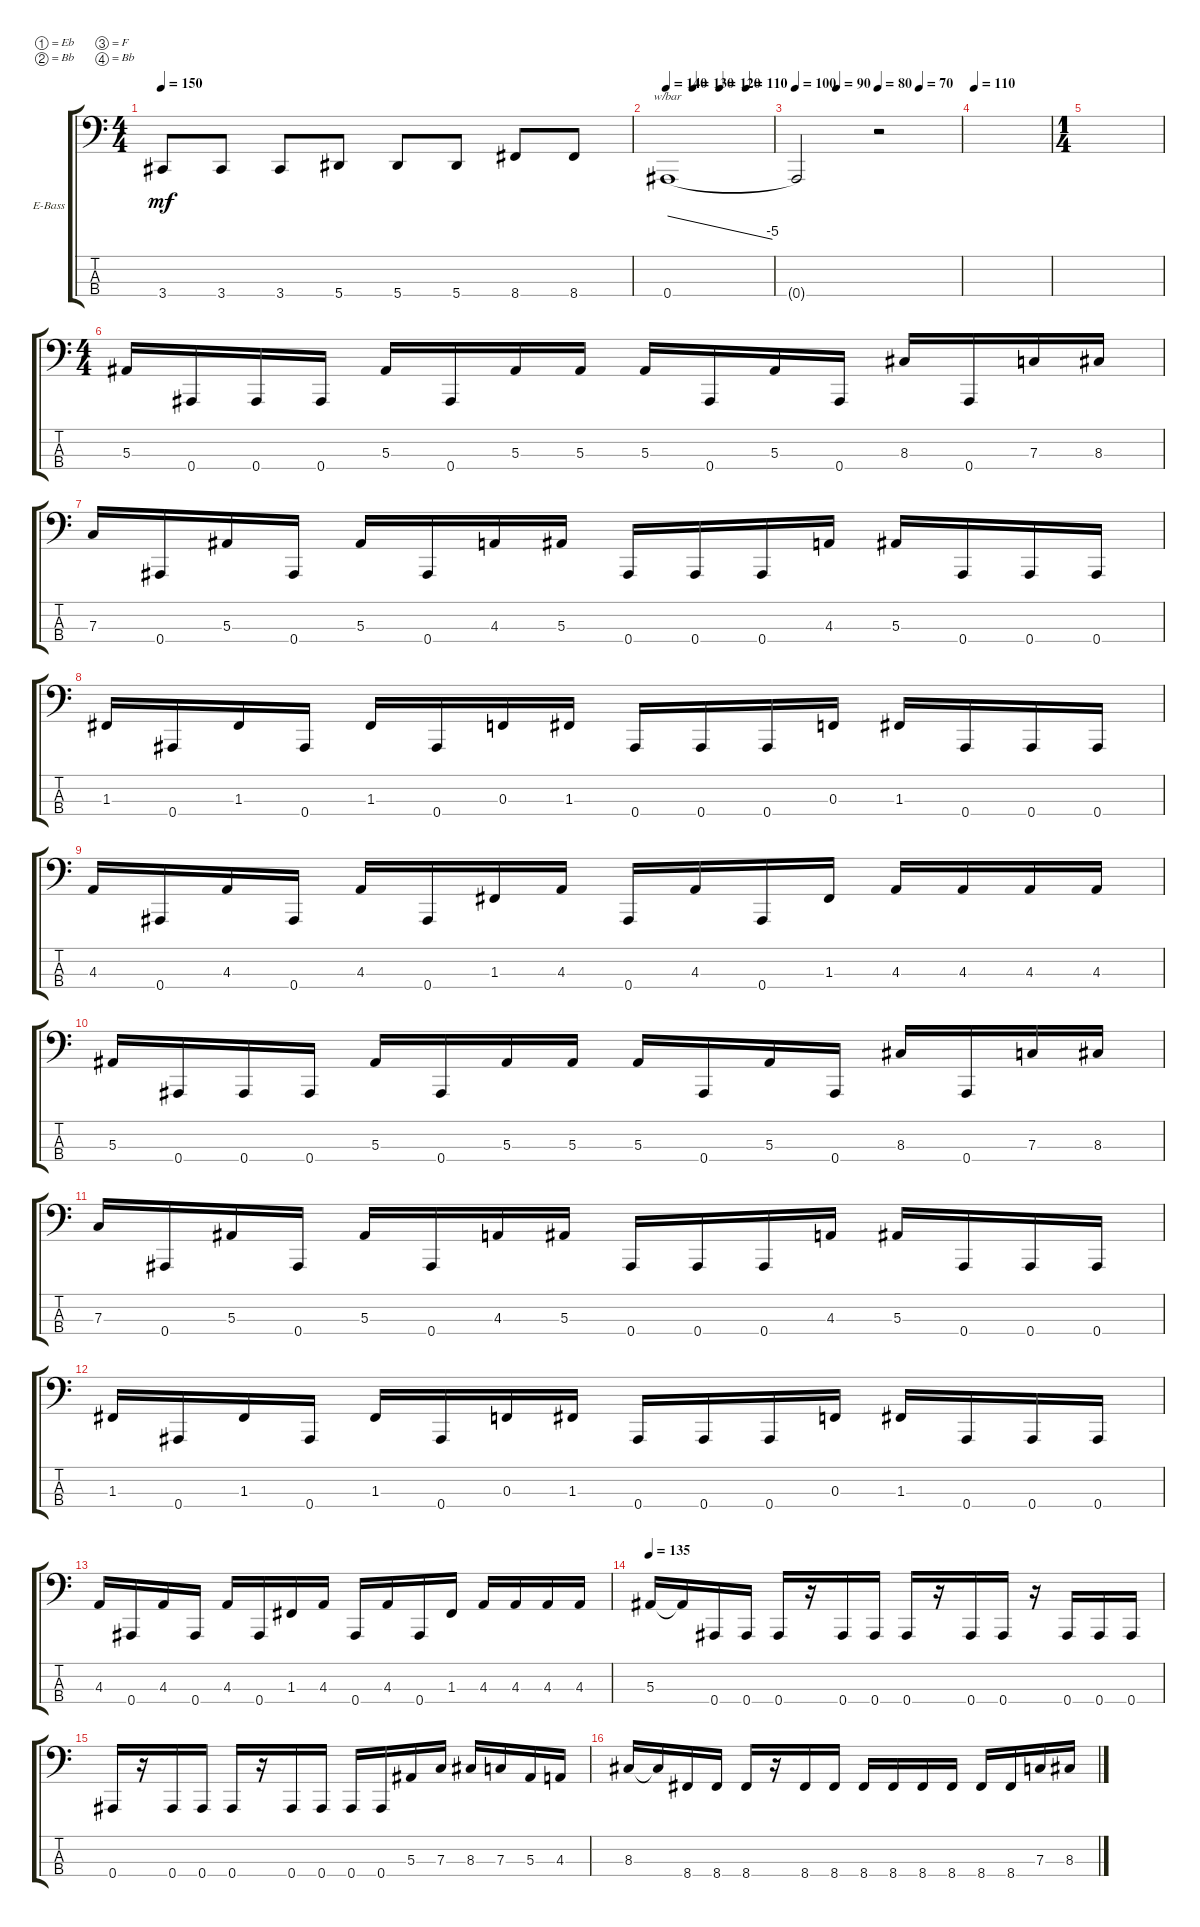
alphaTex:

\defaultSystemsLayout 4
\bracketExtendMode groupsimilarinstruments
\firstSystemTrackNameOrientation horizontal
\otherSystemsTrackNameOrientation horizontal
\track ("Electric Bass" "E-Bass") {instrument electricbassfinger}
\staff {score tabs}
\tuning (Eb2 Bb1 F1 Bb0)
\ts (4 4)
\tempo 150
\clef f4
\ks c
3.4.8{dy mf} 3.4.8 3.4.8 5.4.8 5.4.8 5.4.8 8.4.8 8.4.8 |
\tempo 140
\tempo (130 0.25)
\tempo (120 0.5)
\tempo (110 0.75)
0.4.1{tbe (dive default 0 0 60 -20)} |
\tempo 100
\tempo (90 0.25)
\tempo (80 0.5)
\tempo (70 0.75)
0.4{t}.2 r.2 |
\tempo 110
|
\ts (1 4)
|
\ts (4 4)
5.3.16 0.4.16 0.4.16 0.4.16 5.3.16 0.4.16 5.3.16 5.3.16 5.3.16 0.4.16 5.3.16 0.4.16 8.3.16 0.4.16 7.3.16 8.3.16 |
7.3.16 0.4.16 5.3.16 0.4.16 5.3.16 0.4.16 4.3.16 5.3.16 0.4.16 0.4.16 0.4.16 4.3.16 5.3.16 0.4.16 0.4.16 0.4.16 |
1.3.16 0.4.16 1.3.16 0.4.16 1.3.16 0.4.16 0.3.16 1.3.16 0.4.16 0.4.16 0.4.16 0.3.16 1.3.16 0.4.16 0.4.16 0.4.16 |
4.3.16 0.4.16 4.3.16 0.4.16 4.3.16 0.4.16 1.3.16 4.3.16 0.4.16 4.3.16 0.4.16 1.3.16 4.3.16 4.3.16 4.3.16 4.3.16 |
5.3.16 0.4.16 0.4.16 0.4.16 5.3.16 0.4.16 5.3.16 5.3.16 5.3.16 0.4.16 5.3.16 0.4.16 8.3.16 0.4.16 7.3.16 8.3.16 |
7.3.16 0.4.16 5.3.16 0.4.16 5.3.16 0.4.16 4.3.16 5.3.16 0.4.16 0.4.16 0.4.16 4.3.16 5.3.16 0.4.16 0.4.16 0.4.16 |
1.3.16 0.4.16 1.3.16 0.4.16 1.3.16 0.4.16 0.3.16 1.3.16 0.4.16 0.4.16 0.4.16 0.3.16 1.3.16 0.4.16 0.4.16 0.4.16 |
4.3.16 0.4.16 4.3.16 0.4.16 4.3.16 0.4.16 1.3.16 4.3.16 0.4.16 4.3.16 0.4.16 1.3.16 4.3.16 4.3.16 4.3.16 4.3.16 |
\tempo 135
5.3.16 5.3{t}.16 0.4.16 0.4.16 0.4.16 r.16 0.4.16 0.4.16 0.4.16 r.16 0.4.16 0.4.16 r.16 0.4.16 0.4.16 0.4.16 |
0.4.16 r.16 0.4.16 0.4.16 0.4.16 r.16 0.4.16 0.4.16 0.4.16 0.4.16 5.3.16 7.3.16 8.3.16 7.3.16 5.3.16 4.3.16 |
8.3.16 8.3{t}.16 8.4.16 8.4.16 8.4.16 r.16 8.4.16 8.4.16 8.4.16 8.4.16 8.4.16 8.4.16 8.4.16 8.4.16 7.3.16 8.3.16
